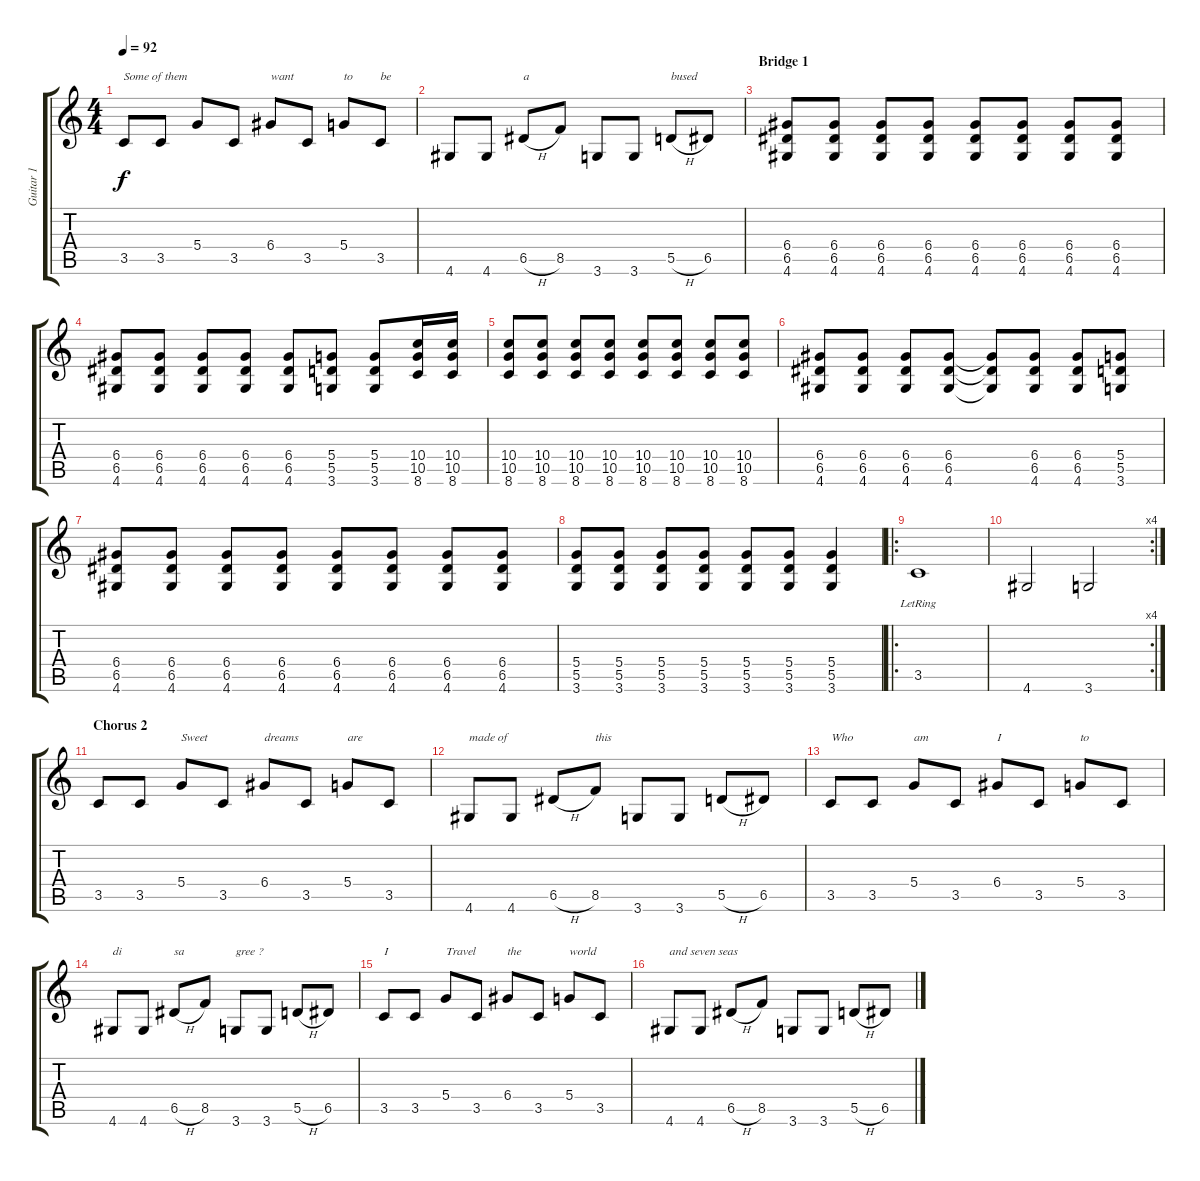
\track ("Guitar 1" "Guitar 1") {instrument overdrivenguitar}
\staff {score tabs}
\tuning (E4 B3 G3 D3 A2 E2) {hide}
\ts (4 4)
\tempo 92
\clef g2
\ks c
3.5.8{txt "Some of them" dy f} 3.5.8 5.4.8 3.5.8 6.4.8{txt "want"} 3.5.8 5.4.8{txt "to"} 3.5.8{txt "be"} |
4.6.8 4.6.8 6.5{h}.8{txt "a"} 8.5.8 3.6.8 3.6.8 5.5{h}.8{txt "bused"} 6.5.8 |
\section ("" "Bridge 1")
(6.4 6.5 4.6).8{volume 12} (6.4 6.5 4.6).8 (6.4 6.5 4.6).8 (6.4 6.5 4.6).8 (6.4 6.5 4.6).8 (6.4 6.5 4.6).8 (6.4 6.5 4.6).8 (6.4 6.5 4.6).8 |
(6.4 6.5 4.6).8 (6.4 6.5 4.6).8 (6.4 6.5 4.6).8 (6.4 6.5 4.6).8 (6.4 6.5 4.6).8 (5.4 5.5 3.6).8 (5.4 5.5 3.6).8 (10.4 10.5 8.6).16 (10.4 10.5 8.6).16 |
(10.4 10.5 8.6).8 (10.4 10.5 8.6).8 (10.4 10.5 8.6).8 (10.4 10.5 8.6).8 (10.4 10.5 8.6).8 (10.4 10.5 8.6).8 (10.4 10.5 8.6).8 (10.4 10.5 8.6).8 |
(6.4 6.5 4.6).8 (6.4 6.5 4.6).8 (6.4 6.5 4.6).8 (6.4 6.5 4.6).8 (6.4{t} 6.5{t} 4.6{t}).8 (6.4 6.5 4.6).8 (6.4 6.5 4.6).8 (5.4 5.5 3.6).8 |
(6.4 6.5 4.6).8 (6.4 6.5 4.6).8 (6.4 6.5 4.6).8 (6.4 6.5 4.6).8 (6.4 6.5 4.6).8 (6.4 6.5 4.6).8 (6.4 6.5 4.6).8 (6.4 6.5 4.6).8 |
(5.4 5.5 3.6).8 (5.4 5.5 3.6).8 (5.4 5.5 3.6).8 (5.4 5.5 3.6).8 (5.4 5.5 3.6).8 (5.4 5.5 3.6).8 (5.4 5.5 3.6).4 |
\ro
3.5{lr}.1 |
\rc 4
4.6.2 3.6.2 |
\section ("" "Chorus 2")
3.5.8 3.5.8 5.4.8{txt "Sweet"} 3.5.8 6.4.8{txt "dreams"} 3.5.8 5.4.8{txt "are"} 3.5.8 |
4.6.8{txt "made of"} 4.6.8 6.5{h}.8 8.5.8{txt "this"} 3.6.8 3.6.8 5.5{h}.8 6.5.8 |
3.5.8{txt "Who"} 3.5.8 5.4.8{txt "am"} 3.5.8 6.4.8{txt "I"} 3.5.8 5.4.8{txt "to"} 3.5.8 |
4.6.8{txt "di"} 4.6.8 6.5{h}.8{txt "sa"} 8.5.8 3.6.8{txt "gree ?"} 3.6.8 5.5{h}.8 6.5.8 |
3.5.8{txt "I"} 3.5.8 5.4.8{txt "Travel"} 3.5.8 6.4.8{txt "the"} 3.5.8 5.4.8{txt "world"} 3.5.8 |
4.6.8{txt "and seven seas"} 4.6.8 6.5{h}.8 8.5.8 3.6.8 3.6.8 5.5{h}.8 6.5.8
